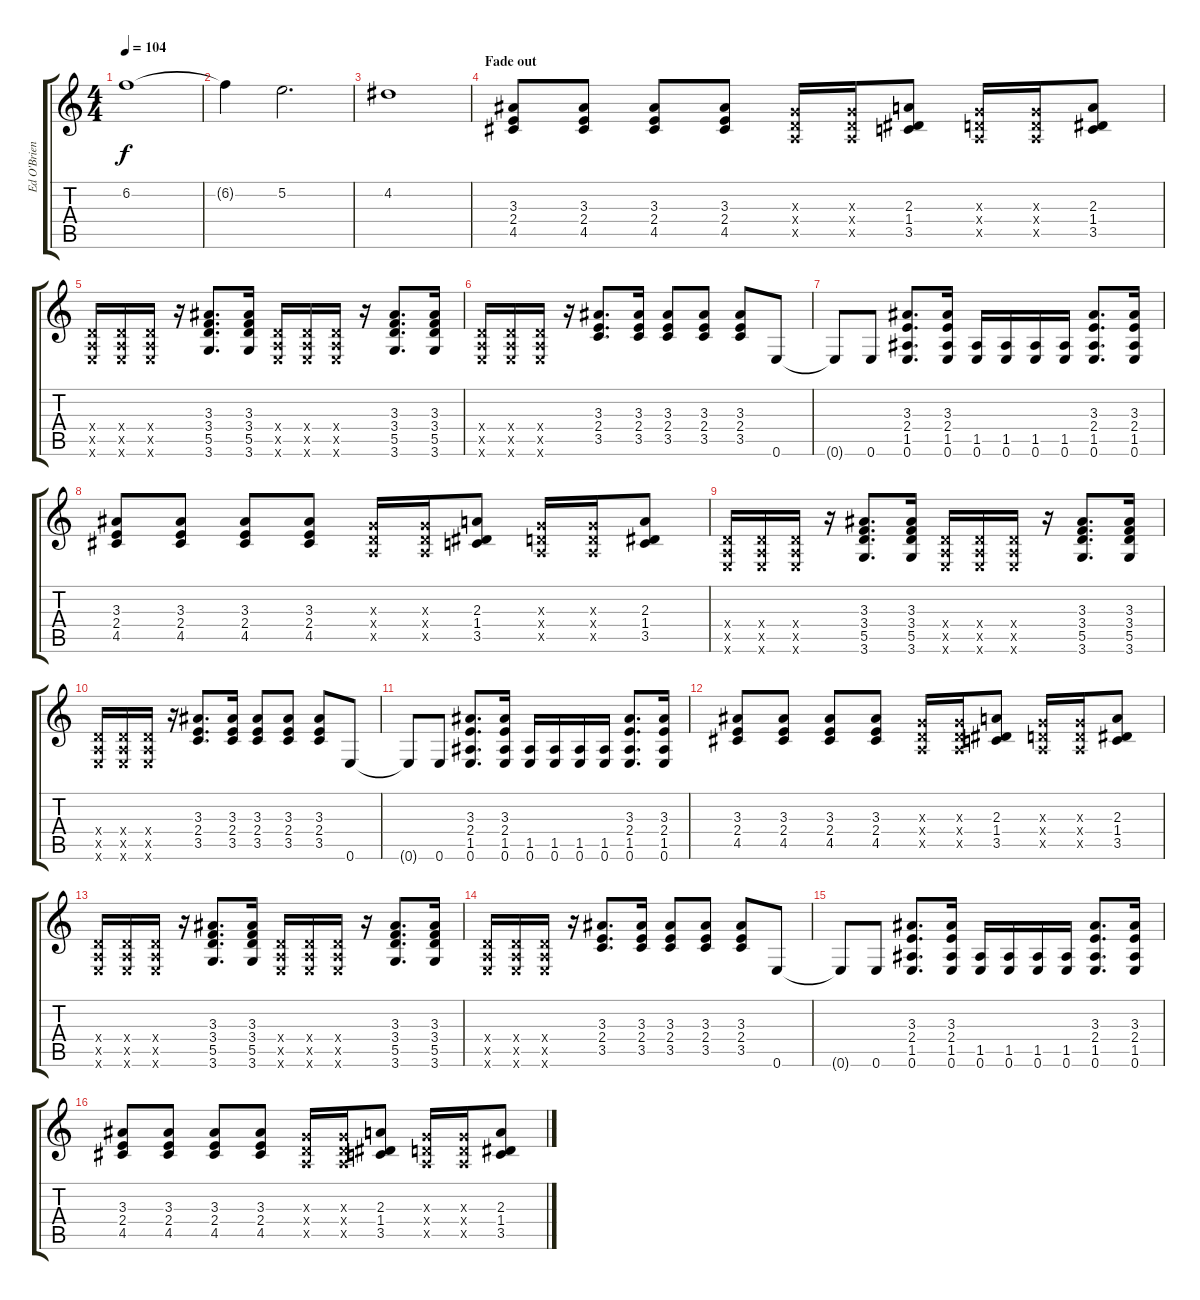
\track ("Ed O'Brien" "Ed O'Brien") {instrument overdrivenguitar}
\staff {score tabs}
\tuning (E4 B3 G3 D3 A2 E2) {hide}
\ts (4 4)
\tempo 104
\clef g2
\ks c
6.2.1{dy f} |
6.2{t}.4 5.2.2{d} |
4.2.1 |
\section ("" "Fade out")
(3.3 2.4 4.5).8 (3.3 2.4 4.5).8 (3.3 2.4 4.5).8 (3.3 2.4 4.5).8 (0.3{x} 0.4{x} 0.5{x}).16 (0.3{x} 0.4{x} 0.5{x}).16 (2.3 1.4 3.5).8 (0.3{x} 0.4{x} 0.5{x}).16 (0.3{x} 0.4{x} 0.5{x}).16 (2.3 1.4 3.5).8 |
(0.4{x} 0.5{x} 0.6{x}).16 (0.4{x} 0.5{x} 0.6{x}).16 (0.4{x} 0.5{x} 0.6{x}).16 r.16 (3.3 3.4 5.5 3.6).8{d} (3.3 3.4 5.5 3.6).16 (0.4{x} 0.5{x} 0.6{x}).16 (0.4{x} 0.5{x} 0.6{x}).16 (0.4{x} 0.5{x} 0.6{x}).16 r.16 (3.3 3.4 5.5 3.6).8{d} (3.3 3.4 5.5 3.6).16 |
(0.4{x} 0.5{x} 0.6{x}).16 (0.4{x} 0.5{x} 0.6{x}).16 (0.4{x} 0.5{x} 0.6{x}).16 r.16 (3.3 2.4 3.5).8{d} (3.3 2.4 3.5).16 (3.3 2.4 3.5).8 (3.3 2.4 3.5).8 (3.3 2.4 3.5).8 0.6.8 |
0.6{t}.8 0.6.8 (3.3 2.4 1.5 0.6).8{d} (3.3 2.4 1.5 0.6).16 (1.5 0.6).16 (1.5 0.6).16 (1.5 0.6).16 (1.5 0.6).16 (3.3 2.4 1.5 0.6).8{d} (3.3 2.4 1.5 0.6).16 |
(3.3 2.4 4.5).8 (3.3 2.4 4.5).8 (3.3 2.4 4.5).8 (3.3 2.4 4.5).8 (0.3{x} 0.4{x} 0.5{x}).16 (0.3{x} 0.4{x} 0.5{x}).16 (2.3 1.4 3.5).8 (0.3{x} 0.4{x} 0.5{x}).16 (0.3{x} 0.4{x} 0.5{x}).16 (2.3 1.4 3.5).8 |
(0.4{x} 0.5{x} 0.6{x}).16 (0.4{x} 0.5{x} 0.6{x}).16 (0.4{x} 0.5{x} 0.6{x}).16 r.16 (3.3 3.4 5.5 3.6).8{d} (3.3 3.4 5.5 3.6).16 (0.4{x} 0.5{x} 0.6{x}).16 (0.4{x} 0.5{x} 0.6{x}).16 (0.4{x} 0.5{x} 0.6{x}).16 r.16 (3.3 3.4 5.5 3.6).8{d} (3.3 3.4 5.5 3.6).16 |
(0.4{x} 0.5{x} 0.6{x}).16 (0.4{x} 0.5{x} 0.6{x}).16 (0.4{x} 0.5{x} 0.6{x}).16 r.16 (3.3 2.4 3.5).8{d} (3.3 2.4 3.5).16 (3.3 2.4 3.5).8 (3.3 2.4 3.5).8 (3.3 2.4 3.5).8 0.6.8 |
0.6{t}.8 0.6.8 (3.3 2.4 1.5 0.6).8{d} (3.3 2.4 1.5 0.6).16 (1.5 0.6).16 (1.5 0.6).16 (1.5 0.6).16 (1.5 0.6).16 (3.3 2.4 1.5 0.6).8{d} (3.3 2.4 1.5 0.6).16 |
(3.3 2.4 4.5).8 (3.3 2.4 4.5).8 (3.3 2.4 4.5).8 (3.3 2.4 4.5).8 (0.3{x} 0.4{x} 0.5{x}).16 (0.3{x} 0.4{x} 0.5{x}).16 (2.3 1.4 3.5).8 (0.3{x} 0.4{x} 0.5{x}).16 (0.3{x} 0.4{x} 0.5{x}).16 (2.3 1.4 3.5).8 |
(0.4{x} 0.5{x} 0.6{x}).16 (0.4{x} 0.5{x} 0.6{x}).16 (0.4{x} 0.5{x} 0.6{x}).16 r.16 (3.3 3.4 5.5 3.6).8{d} (3.3 3.4 5.5 3.6).16 (0.4{x} 0.5{x} 0.6{x}).16 (0.4{x} 0.5{x} 0.6{x}).16 (0.4{x} 0.5{x} 0.6{x}).16 r.16 (3.3 3.4 5.5 3.6).8{d} (3.3 3.4 5.5 3.6).16 |
(0.4{x} 0.5{x} 0.6{x}).16 (0.4{x} 0.5{x} 0.6{x}).16 (0.4{x} 0.5{x} 0.6{x}).16 r.16 (3.3 2.4 3.5).8{d} (3.3 2.4 3.5).16 (3.3 2.4 3.5).8 (3.3 2.4 3.5).8 (3.3 2.4 3.5).8 0.6.8 |
0.6{t}.8 0.6.8 (3.3 2.4 1.5 0.6).8{d} (3.3 2.4 1.5 0.6).16 (1.5 0.6).16 (1.5 0.6).16 (1.5 0.6).16 (1.5 0.6).16 (3.3 2.4 1.5 0.6).8{d} (3.3 2.4 1.5 0.6).16 |
(3.3 2.4 4.5).8 (3.3 2.4 4.5).8 (3.3 2.4 4.5).8 (3.3 2.4 4.5).8 (0.3{x} 0.4{x} 0.5{x}).16 (0.3{x} 0.4{x} 0.5{x}).16 (2.3 1.4 3.5).8 (0.3{x} 0.4{x} 0.5{x}).16 (0.3{x} 0.4{x} 0.5{x}).16 (2.3 1.4 3.5).8
